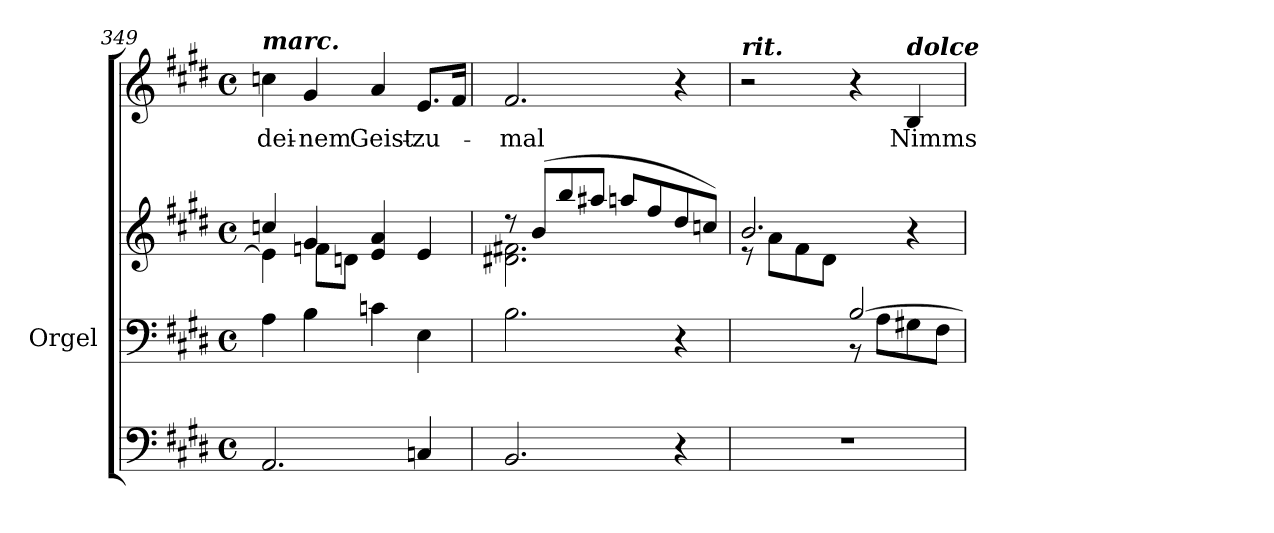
**kern	**kern	**kern	**kern	**text
*part3	*part2	*part2	*part1	*part1
*staff4	*staff3	*staff2	*staff1	*staff1
*	*I"Orgel	*	*	*
*	*I'Org.	*	*	*
!!LO:PB:g=z
*clefF4	*clefF4	*clefG2	*clefG2	*
*k[f#c#g#d#]	*k[f#c#g#d#]	*k[f#c#g#d#]	*k[f#c#g#d#]	*
*E:	*E:	*E:	*E:	*
*M4/4	*M4/4	*M4/4	*M4/4	*
*met(c)	*met(c)	*met(c)	*met(c)	*
=349	=349	=349	=349	=349
*	*	*^	*	*
!	!	!	!	!LO:TX:a:Bi:t=marc.	!
!	!	!	!	!	!LO:LY:b
2.AA/	4A\	4ccn/	4e\]	4ccn\	dei-
!	!	!	!	!	!LO:LY:b
.	4B\	4g#/	8fn\L	4g#/	-nem
.	.	.	8dn\J	.	.
!	!	!	!	!	!LO:LY:b
.	4cn\	4e/ 4a/	2ryy	4a/	Geist-
!	!	!	!	!	!LO:LY:b
4Cn/	4E\	4e/	.	8.e/L	-zu-
.	.	.	.	16f#/Jk	.
=350	=350	=350	=350	=350	=350
!	!	!	!	!	!LO:LY:b
2.BB/	2.B\	8rdd	2.d#X\ 2.f#X\	2.f#/	-mal
.	.	(>8b/L	.	.	.
.	.	8bb/	.	.	.
.	.	8aa#X/J	.	.	.
.	.	8aan/L	.	.	.
.	.	8ff#/	.	.	.
4r	4r	8dd#/	4ryy	4r	.
.	.	8ccn/J)	.	.	.
=351	=351	=351	=351	=351	=351
*	*^	*	*	*	*
!	!	!	!	!	!LO:TX:a:Bi:t=rit.	!
1r	2ryy	2ryy	2.b/	8re	2r	.
.	.	.	.	(<8a\L	.	.
.	.	.	.	8f#\	.	.
.	.	.	.	8d#\J	.	.
.	[>2B/	8r	.	2ryy	4r	.
.	.	8A\L	.	.	.	.
!	!	!	!	!	!LO:TX:a:Bi:t=dolce	!
!	!	!	!	!	!	!LO:LY:b
.	.	8G#X\	4r	.	4B/	Nimms
.	.	8F#\J)	.	.	.	.
*	*v	*v	*	*	*	*
*	*	*v	*v	*	*
=	=	=	=	=
*-	*-	*-	*-	*-
